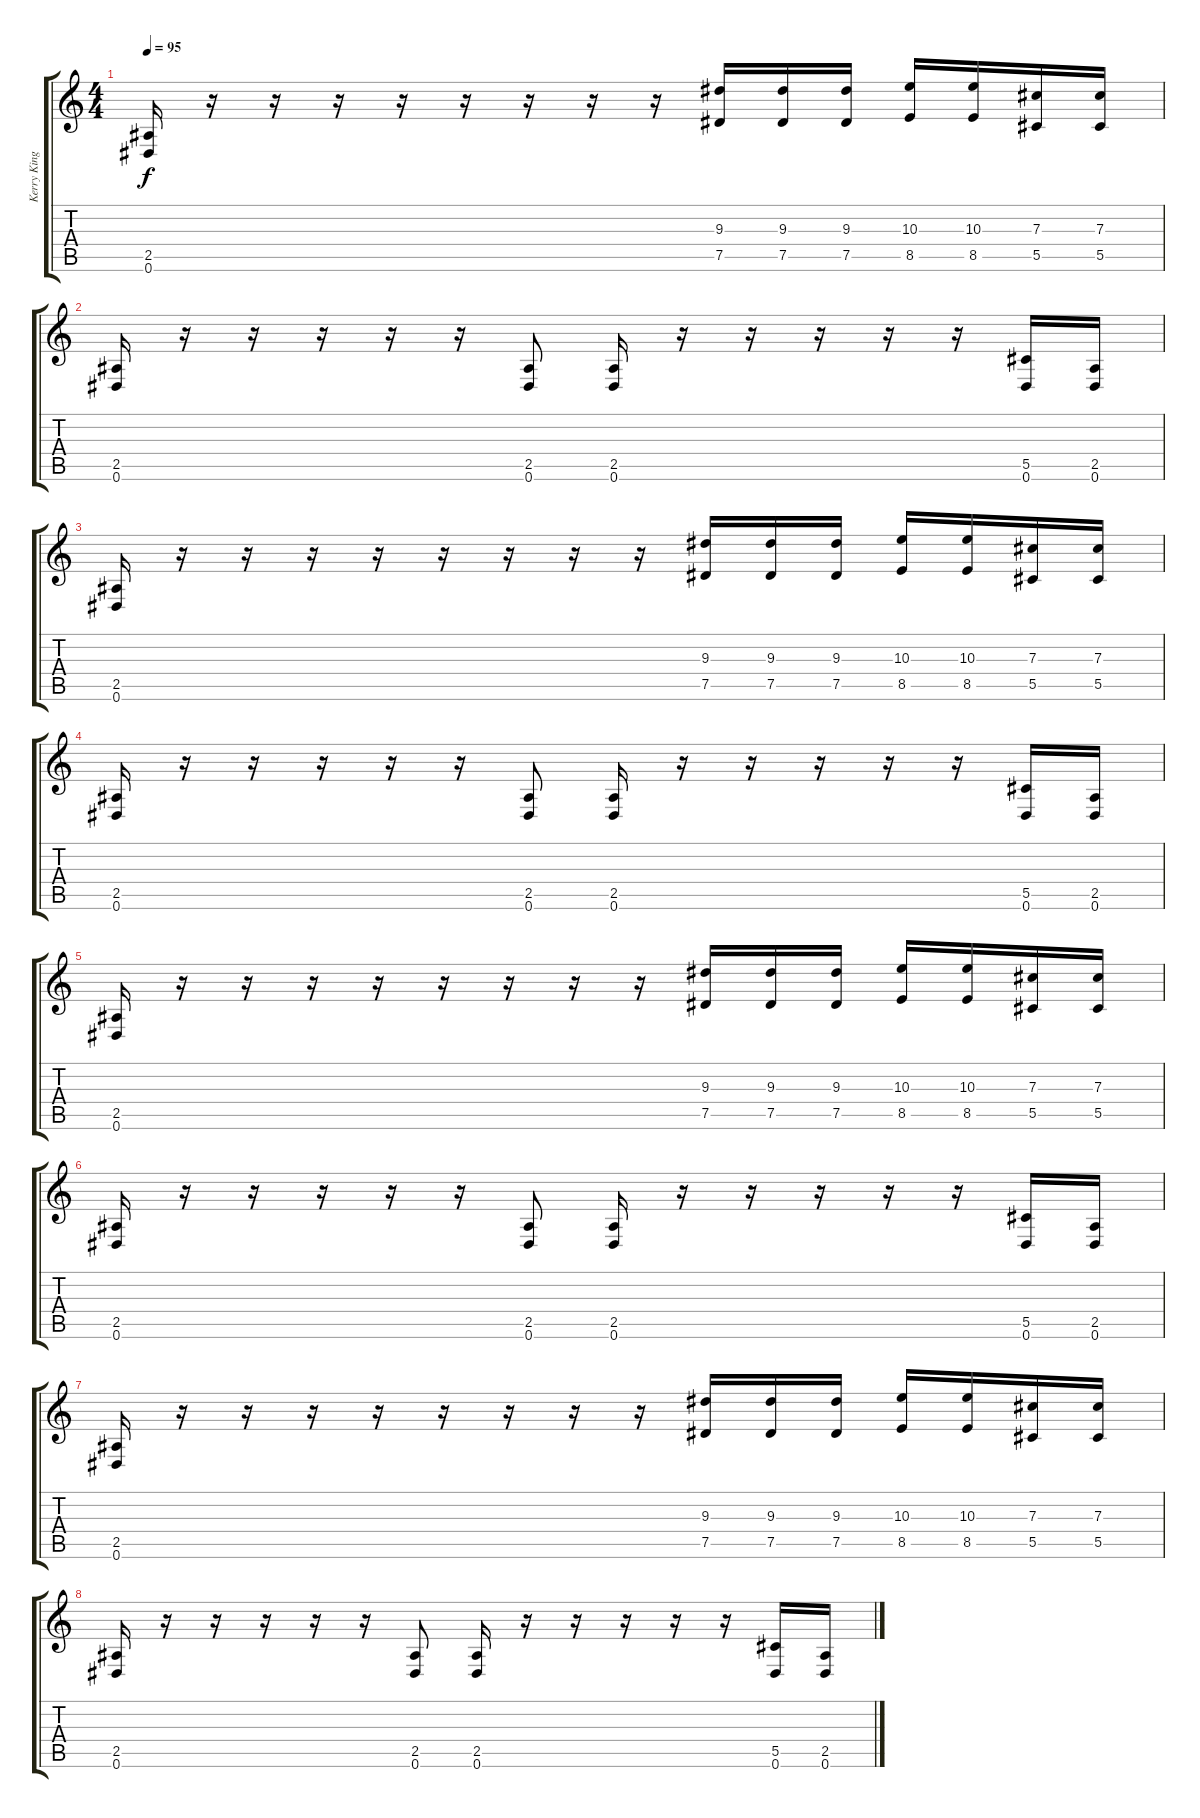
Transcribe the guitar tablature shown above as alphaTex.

\track ("Kerry King" "Kerry King") {instrument overdrivenguitar}
\staff {score tabs}
\tuning (Eb4 Bb3 Gb3 Db3 Ab2 Eb2) {hide}
\ts (4 4)
\tempo 95
\clef g2
\ks c
(2.5 0.6).16{dy f} r.16 r.16 r.16 r.16 r.16 r.16 r.16 r.16 (9.3 7.5).16 (9.3 7.5).16 (9.3 7.5).16 (10.3 8.5).16 (10.3 8.5).16 (7.3 5.5).16 (7.3 5.5).16 |
(2.5 0.6).16 r.16 r.16 r.16 r.16 r.16 (2.5 0.6).8 (2.5 0.6).16 r.16 r.16 r.16 r.16 r.16 (5.5 0.6).16 (2.5 0.6).16 |
(2.5 0.6).16 r.16 r.16 r.16 r.16 r.16 r.16 r.16 r.16 (9.3 7.5).16 (9.3 7.5).16 (9.3 7.5).16 (10.3 8.5).16 (10.3 8.5).16 (7.3 5.5).16 (7.3 5.5).16 |
(2.5 0.6).16 r.16 r.16 r.16 r.16 r.16 (2.5 0.6).8 (2.5 0.6).16 r.16 r.16 r.16 r.16 r.16 (5.5 0.6).16 (2.5 0.6).16 |
(2.5 0.6).16 r.16 r.16 r.16 r.16 r.16 r.16 r.16 r.16 (9.3 7.5).16 (9.3 7.5).16 (9.3 7.5).16 (10.3 8.5).16 (10.3 8.5).16 (7.3 5.5).16 (7.3 5.5).16 |
(2.5 0.6).16 r.16 r.16 r.16 r.16 r.16 (2.5 0.6).8 (2.5 0.6).16 r.16 r.16 r.16 r.16 r.16 (5.5 0.6).16 (2.5 0.6).16 |
(2.5 0.6).16 r.16 r.16 r.16 r.16 r.16 r.16 r.16 r.16 (9.3 7.5).16 (9.3 7.5).16 (9.3 7.5).16 (10.3 8.5).16 (10.3 8.5).16 (7.3 5.5).16 (7.3 5.5).16 |
(2.5 0.6).16 r.16 r.16 r.16 r.16 r.16 (2.5 0.6).8 (2.5 0.6).16 r.16 r.16 r.16 r.16 r.16 (5.5 0.6).16 (2.5 0.6).16
